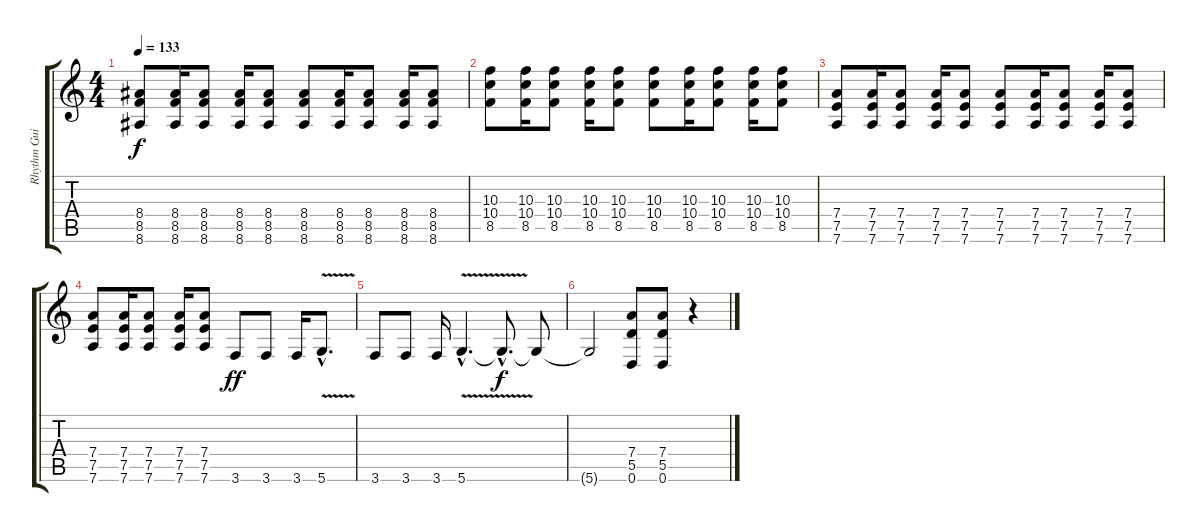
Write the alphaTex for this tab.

\track ("Rhythm Guitar" "Rhythm Gui") {instrument distortionguitar}
\staff {score tabs}
\tuning (E4 B3 G3 D3 A2 D2) {hide}
\ts (4 4)
\tempo 133
\clef g2
\ks c
(8.4 8.5 8.6).8{dy f} (8.4 8.5 8.6).16 (8.4 8.5 8.6).8 (8.4 8.5 8.6).16 (8.4 8.5 8.6).8 (8.4 8.5 8.6).8 (8.4 8.5 8.6).16 (8.4 8.5 8.6).8 (8.4 8.5 8.6).16 (8.4 8.5 8.6).8 |
(10.3 10.4 8.5).8 (10.3 10.4 8.5).16 (10.3 10.4 8.5).8 (10.3 10.4 8.5).16 (10.3 10.4 8.5).8 (10.3 10.4 8.5).8 (10.3 10.4 8.5).16 (10.3 10.4 8.5).8 (10.3 10.4 8.5).16 (10.3 10.4 8.5).8 |
(7.4 7.5 7.6).8 (7.4 7.5 7.6).16 (7.4 7.5 7.6).8 (7.4 7.5 7.6).16 (7.4 7.5 7.6).8 (7.4 7.5 7.6).8 (7.4 7.5 7.6).16 (7.4 7.5 7.6).8 (7.4 7.5 7.6).16 (7.4 7.5 7.6).8 |
(7.4 7.5 7.6).8 (7.4 7.5 7.6).16 (7.4 7.5 7.6).8 (7.4 7.5 7.6).16 (7.4 7.5 7.6).8 3.6.8{dy ff} 3.6.8 3.6.16 5.6{v hac}.8{d} |
3.6.8 3.6.8 3.6.16 5.6{v hac}.4{d} 5.6{hac t}.8{d dy f} 5.6{t}.8 |
5.6{t}.2 (7.4 5.5 0.6).8 (7.4 5.5 0.6).8 r.4
